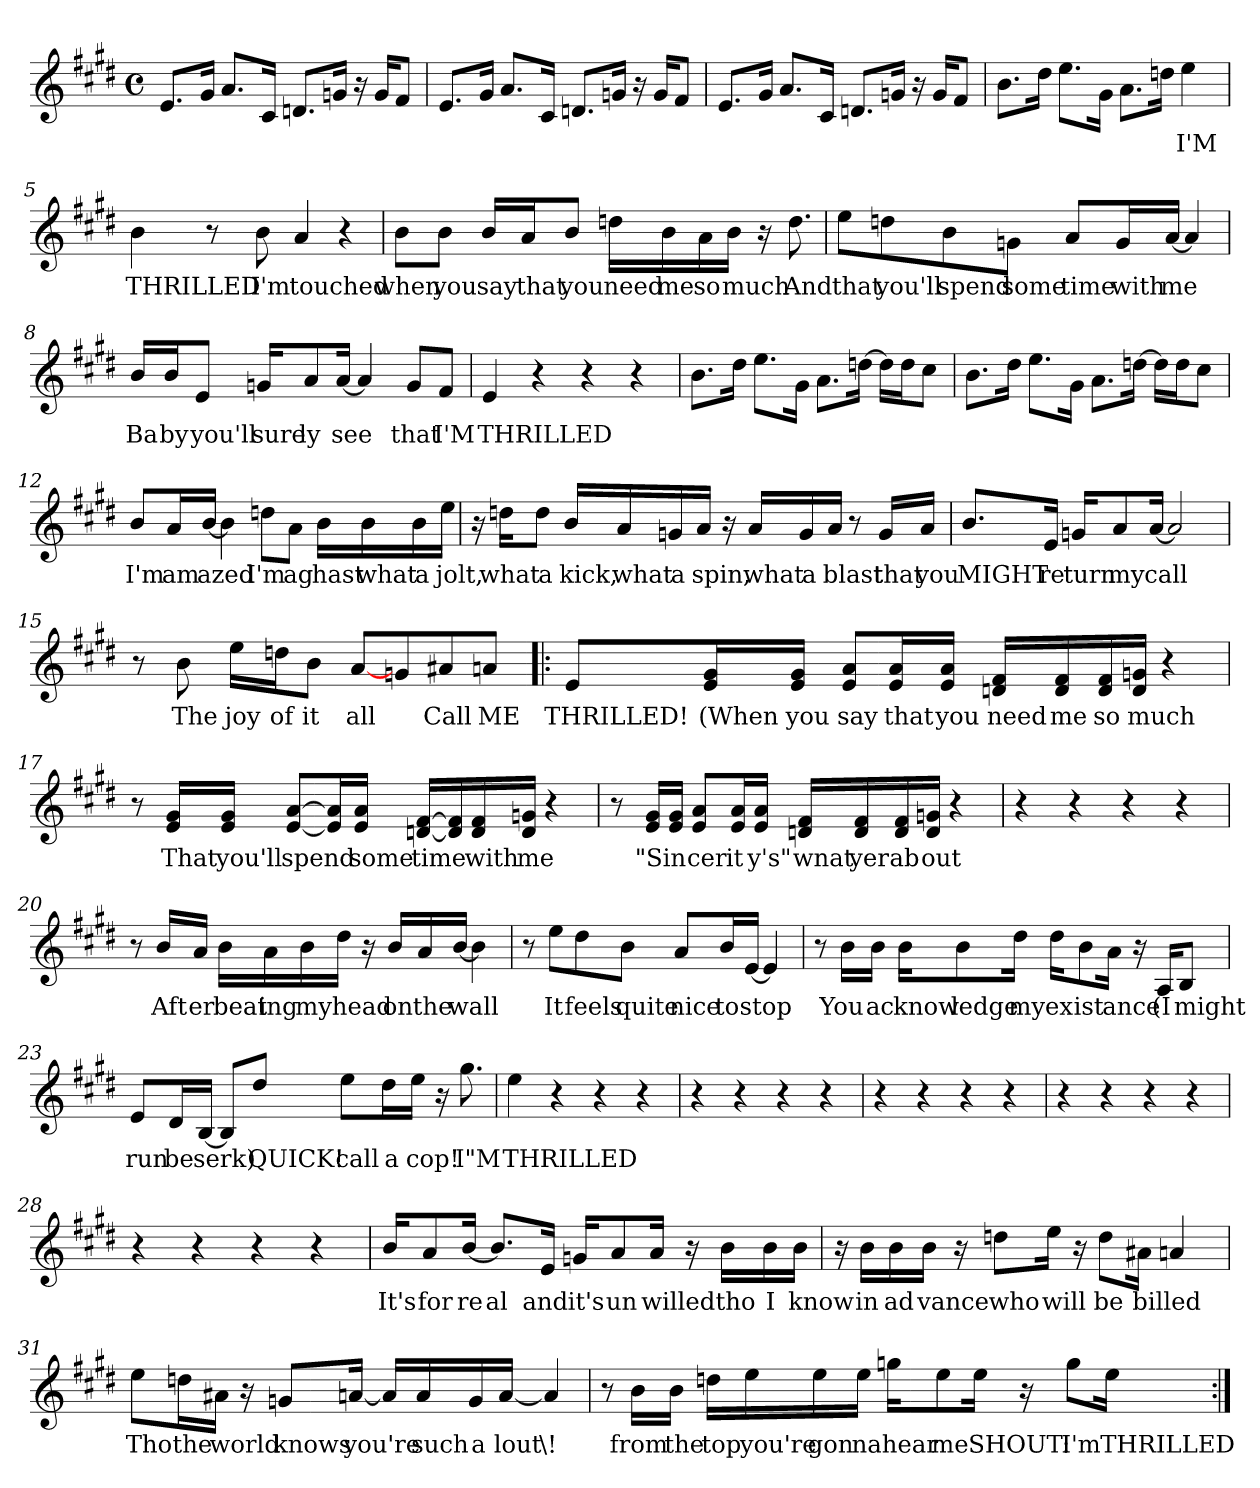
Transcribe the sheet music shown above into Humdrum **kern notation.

**kern	**text
*part1	*part1
*staff1	*staff1
*clefG2	*
*k[f#c#g#d#]	*
*E:	*
*M4/4	*
*met(c)	*
=1	=1
8.e/L	.
16g#/Jk	.
8.a/L	.
16c#/Jk	.
8.dn/L	.
16gn/Jk	.
16r	.
16g/KL	.
8f#/J	.
=2	=2
8.e/L	.
16g#/Jk	.
8.a/L	.
16c#/Jk	.
8.dn/L	.
16gn/Jk	.
16r	.
16g/KL	.
8f#/J	.
=3	=3
8.e/L	.
16g#/Jk	.
8.a/L	.
16c#/Jk	.
8.dn/L	.
16gn/Jk	.
16r	.
16g/KL	.
8f#/J	.
=4	=4
8.b\L	.
16dd#\Jk	.
8.ee\L	.
16g#\Jk	.
8.a\L	.
16ddn\Jk	.
4ee\	I'M
!!LO:LB:g=z
=5	=5
4b\	THRILLED
8r	\!
8b\	I'm
4a/	touched
4r	.
=6	=6
8b\L	when
8b\J	you
16b/LL	say
16a/J	that
8b/J	you
16ddn\LL	need
16b\	me
16a\	so
16b\JJ	much
16r	.
8.dd\	And
!!LO:LB:g=z
=7	=7
8ee\L	that
8ddn\	you'll
8b\	spend
8gn\J	some
8a/L	time
16g/L	with
[16a/JJ	me
4a/]	.
=8	=8
16b/LL	Ba
16b/J	by
8e/J	you'll
16gn/KL	sure
8a/	ly
[16a/Jk	see
4a/]	.
8g/L	that
8f#/J	I'M
=9	=9
4e/	THRILLED
4r	\!
4r	.
4r	.
!!LO:LB:g=z
=10	=10
8.b\L	.
16dd#\Jk	.
8.ee\L	.
16g#\Jk	.
8.a\L	.
[16ddn\Jk	.
16dd\LL]	.
16dd\J	.
8cc#\J	.
=11	=11
8.b\L	.
16dd#\Jk	.
8.ee\L	.
16g#\Jk	.
8.a\L	.
[16ddn\Jk	.
16dd\LL]	.
16dd\J	.
8cc#\J	.
!!LO:LB:g=z
=12	=12
8b/L	I'm
16a/L	am
[16b/JJ	azed
4b\]	.
8ddn\L	I'm
8a\J	ag
16b\LL	hast
16b\	what
16b\	a
16ee\JJ	jolt,
=13	=13
16r	.
16ddn\KL	what
8dd\J	a
16b/LL	kick,
16a/	what
16gn/	a
16a/JJ	spin,
16r	.
16a/LL	what
16g/	a
16a/JJ	blast
8r	.
16g/LL	that
16a/JJ	you
!!LO:LB:g=z
=14	=14
8.b/L	MIGHT
16e/Jk	re
16gn/KL	turn
8a/	my
[16a/Jk	call
2a/]	.
=15	=15
8r	.
8b\	The
16ee\LL	joy
16ddn\J	of
8b\J	it
[8a/L	all
8gn/	.
8a#X/	Call
8an/J	ME
!!LO:LB:g=z
=16!|:	=16!|:
8e/L	THRILLED!
16e/ 16g#/L	(When
16e/ 16g#/JJ	you
8e/ 8a/L	say
16e/ 16a/L	that
16e/ 16a/JJ	you
16dn/ 16f#/LL	need
16d/ 16f#/	me
16d/ 16f#/	so
16d/ 16gn/JJ	much
4r	.
=17	=17
8r	.
16e/ 16g#/LL	That
16e/ 16g#/JJ	you'll
[8e/ [8a/L	spend
16e/] 16a/]L	.
16e/ 16a/JJ	some
[16dn/ [16f#/LL	time
16d/] 16f#/]	.
16d/ 16f#/	with
16d/ 16gn/JJ	me
4r	.
!!LO:PB:g=z
=18	=18
8r	.
16e/ 16g#/LL	"Sin
16e/ 16g#/JJ	.
8e/ 8a/L	cer
16e/ 16a/L	it
16e/ 16a/JJ	y's"
16dn/ 16f#/LL	wnat
16d/ 16f#/	yer
16d/ 16f#/	ab
16d/ 16gn/JJ	out
4r	RIGHT?
=19	=19
4r	.
4r	.
4r	.
4r	.
!!LO:LB:g=z
=20	=20
8r	.
16b/LL	Aft
16a/JJ	er
16b\LL	beat
16a\	ing
16b\	my
16dd#\JJ	head
16r	.
16b/LL	on
16a/	the
[16b/JJ	wall
4b\]	.
=21	=21
8r	.
8ee\L	It
8dd#\	feels
8b\J	quite
8a/L	nice
16b/L	to
[16e/JJ	stop
4e/]	.
!!LO:LB:g=z
=22	=22
8r	.
16b\LL	You
16b\JJ	ac
16b\KL	know
8b\	ledge
16dd#\Jk	my
16dd#\KL	ex
8b\	ist
16a\Jk	ance
16r	.
16A/KL	(I
8B/J	might
=23	=23
8e/L	run
16d#/L	be
[16B/JJ	serk)
8B/L]	.
8dd#/J	QUICK!
8ee\L	call
16dd#\L	a
16ee\JJ	cop!
16r	.
8.gg#\	I"M
=24	=24
4ee\	THRILLED
4r	\!
4r	.
4r	.
!!LO:LB:g=z
=25	=25
4r	.
4r	.
4r	.
4r	.
=26	=26
4r	.
4r	.
4r	.
4r	.
=27	=27
4r	.
4r	.
4r	.
4r	.
=28	=28
4r	.
4r	.
4r	.
4r	.
!!LO:LB:g=z
=29	=29
16b/KL	It's
8a/	for
[16b/Jk	re
8.b/L]	al
16e/Jk	and
16gn/KL	it's
8a/	un
16a/Jk	willed
16r	.
16b\LL	tho
16b\	I
16b\JJ	know
=30	=30
16r	.
16b\LL	in
16b\	ad
16b\JJ	vance
16r	.
8ddn\L	who
16ee\Jk	will
16r	.
8dd\L	be
16a#X\Jk	billed
4an/	.
!!LO:LB:g=z
=31	=31
8ee\L	Tho
16ddn\L	the
16a#X\JJ	world
16r	.
8gn/L	knows
[16an/Jk	you're
16a/LL]	.
16a/	such
16g/	a
[16a/JJ	lout
4a/]	\!
!!LO:LB:g=z
=32	=32
8r	.
16b\LL	from
16b\JJ	the
16ddn\LL	top
16ee\	you're
16ee\	gon
16ee\JJ	na
16ggn\KL	hear
8ee\	me
16ee\Jk	SHOUT:
16r	\!
8gg\L	I'm
16ee\Jk	THRILLED
=:|!	=:|!
*-	*-
